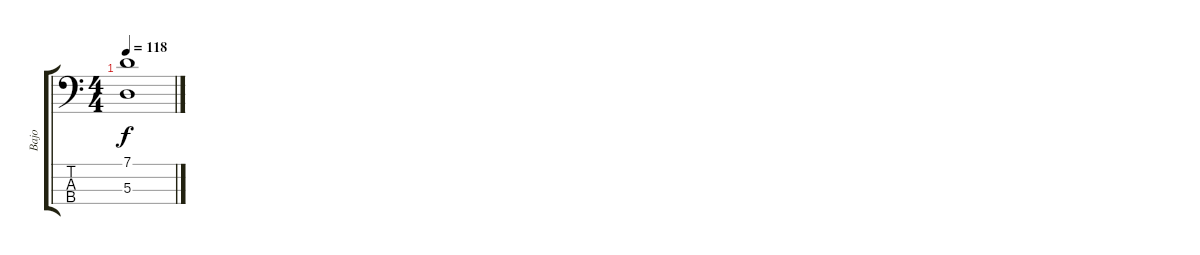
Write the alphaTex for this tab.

\track ("Bajo" "Bajo") {instrument electricbasspick}
\staff {score tabs}
\tuning (G2 D2 A1 E1) {hide}
\ts (4 4)
\tempo 118
\clef f4
\ks c
(7.1{t} 5.3{t}).1{dy f}
